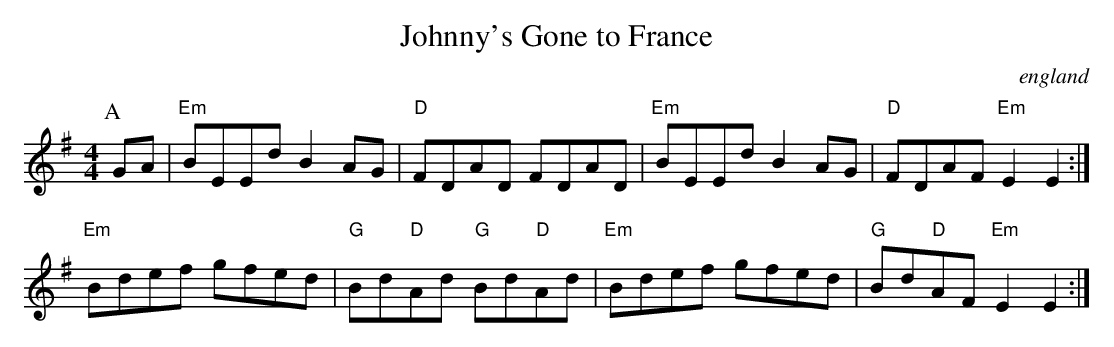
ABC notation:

X:1
T:Johnny's Gone to France
O:england
M:4/4
L:1/4
K:Em
P:A
G/2A/2|"Em"B/2E/2E/2d/2 BA/2G/2|"D"F/2D/2A/2D/2 F/2D/2A/2D/2|\
"Em"B/2E/2E/2d/2 BA/2G/2|"D"F/2D/2A/2F/2 "Em"EE:|
"Em"B/2d/2e/2f/2 g/2f/2e/2d/2|"G"B/2d/2"D"A/2d/2 "G"B/2d/2"D"A/2d/2|\
"Em"B/2d/2e/2f/2 g/2f/2e/2d/2|"G"B/2d/2"D"A/2F/2 "Em"EE:|
